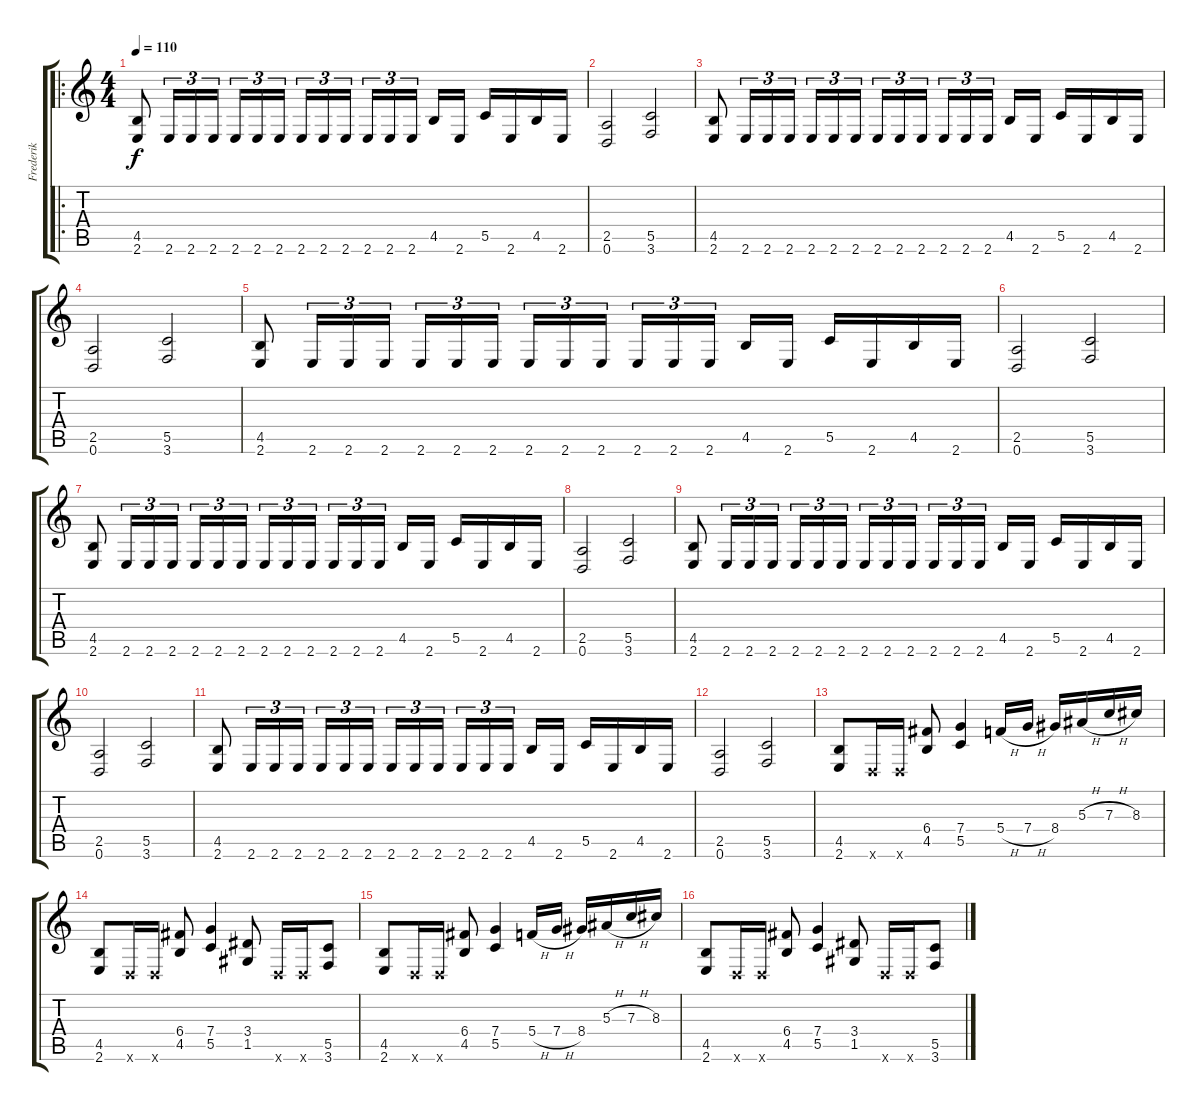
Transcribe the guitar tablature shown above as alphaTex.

\track ("Frederik" "Frederik") {instrument distortionguitar}
\staff {score tabs}
\tuning (D4 A3 F3 C3 G2 D2) {hide}
\ro
\ts (4 4)
\tempo 110
\clef g2
\ks c
(4.5 2.6).8{dy f instrument distortionguitar} 2.6.16{tu (3 2)} 2.6.16{tu (3 2)} 2.6.16{tu (3 2)} 2.6.16{tu (3 2)} 2.6.16{tu (3 2)} 2.6.16{tu (3 2)} 2.6.16{tu (3 2)} 2.6.16{tu (3 2)} 2.6.16{tu (3 2)} 2.6.16{tu (3 2)} 2.6.16{tu (3 2)} 2.6.16{tu (3 2)} 4.5.16 2.6.16 5.5.16 2.6.16 4.5.16 2.6.16 |
(2.5 0.6).2 (5.5 3.6).2 |
(4.5 2.6).8 2.6.16{tu (3 2)} 2.6.16{tu (3 2)} 2.6.16{tu (3 2)} 2.6.16{tu (3 2)} 2.6.16{tu (3 2)} 2.6.16{tu (3 2)} 2.6.16{tu (3 2)} 2.6.16{tu (3 2)} 2.6.16{tu (3 2)} 2.6.16{tu (3 2)} 2.6.16{tu (3 2)} 2.6.16{tu (3 2)} 4.5.16 2.6.16 5.5.16 2.6.16 4.5.16 2.6.16 |
(2.5 0.6).2 (5.5 3.6).2 |
(4.5 2.6).8 2.6.16{tu (3 2)} 2.6.16{tu (3 2)} 2.6.16{tu (3 2)} 2.6.16{tu (3 2)} 2.6.16{tu (3 2)} 2.6.16{tu (3 2)} 2.6.16{tu (3 2)} 2.6.16{tu (3 2)} 2.6.16{tu (3 2)} 2.6.16{tu (3 2)} 2.6.16{tu (3 2)} 2.6.16{tu (3 2)} 4.5.16 2.6.16 5.5.16 2.6.16 4.5.16 2.6.16 |
(2.5 0.6).2 (5.5 3.6).2 |
(4.5 2.6).8 2.6.16{tu (3 2)} 2.6.16{tu (3 2)} 2.6.16{tu (3 2)} 2.6.16{tu (3 2)} 2.6.16{tu (3 2)} 2.6.16{tu (3 2)} 2.6.16{tu (3 2)} 2.6.16{tu (3 2)} 2.6.16{tu (3 2)} 2.6.16{tu (3 2)} 2.6.16{tu (3 2)} 2.6.16{tu (3 2)} 4.5.16 2.6.16 5.5.16 2.6.16 4.5.16 2.6.16 |
(2.5 0.6).2 (5.5 3.6).2 |
(4.5 2.6).8 2.6.16{tu (3 2)} 2.6.16{tu (3 2)} 2.6.16{tu (3 2)} 2.6.16{tu (3 2)} 2.6.16{tu (3 2)} 2.6.16{tu (3 2)} 2.6.16{tu (3 2)} 2.6.16{tu (3 2)} 2.6.16{tu (3 2)} 2.6.16{tu (3 2)} 2.6.16{tu (3 2)} 2.6.16{tu (3 2)} 4.5.16 2.6.16 5.5.16 2.6.16 4.5.16 2.6.16 |
(2.5 0.6).2 (5.5 3.6).2 |
(4.5 2.6).8 2.6.16{tu (3 2)} 2.6.16{tu (3 2)} 2.6.16{tu (3 2)} 2.6.16{tu (3 2)} 2.6.16{tu (3 2)} 2.6.16{tu (3 2)} 2.6.16{tu (3 2)} 2.6.16{tu (3 2)} 2.6.16{tu (3 2)} 2.6.16{tu (3 2)} 2.6.16{tu (3 2)} 2.6.16{tu (3 2)} 4.5.16 2.6.16 5.5.16 2.6.16 4.5.16 2.6.16 |
(2.5 0.6).2 (5.5 3.6).2 |
(4.5 2.6).8 0.6{x}.16 0.6{x}.16 (6.4 4.5).8 (7.4 5.5).4 5.4{h}.16 7.4{h}.16 8.4.16 5.3{h}.16 7.3{h}.16 8.3.16 |
(4.5 2.6).8 0.6{x}.16 0.6{x}.16 (6.4 4.5).8 (7.4 5.5).4 (3.4 1.5).8 0.6{x}.16 0.6{x}.16 (5.5 3.6).8 |
(4.5 2.6).8 0.6{x}.16 0.6{x}.16 (6.4 4.5).8 (7.4 5.5).4 5.4{h}.16 7.4{h}.16 8.4.16 5.3{h}.16 7.3{h}.16 8.3.16 |
(4.5 2.6).8 0.6{x}.16 0.6{x}.16 (6.4 4.5).8 (7.4 5.5).4 (3.4 1.5).8 0.6{x}.16 0.6{x}.16 (5.5 3.6).8
